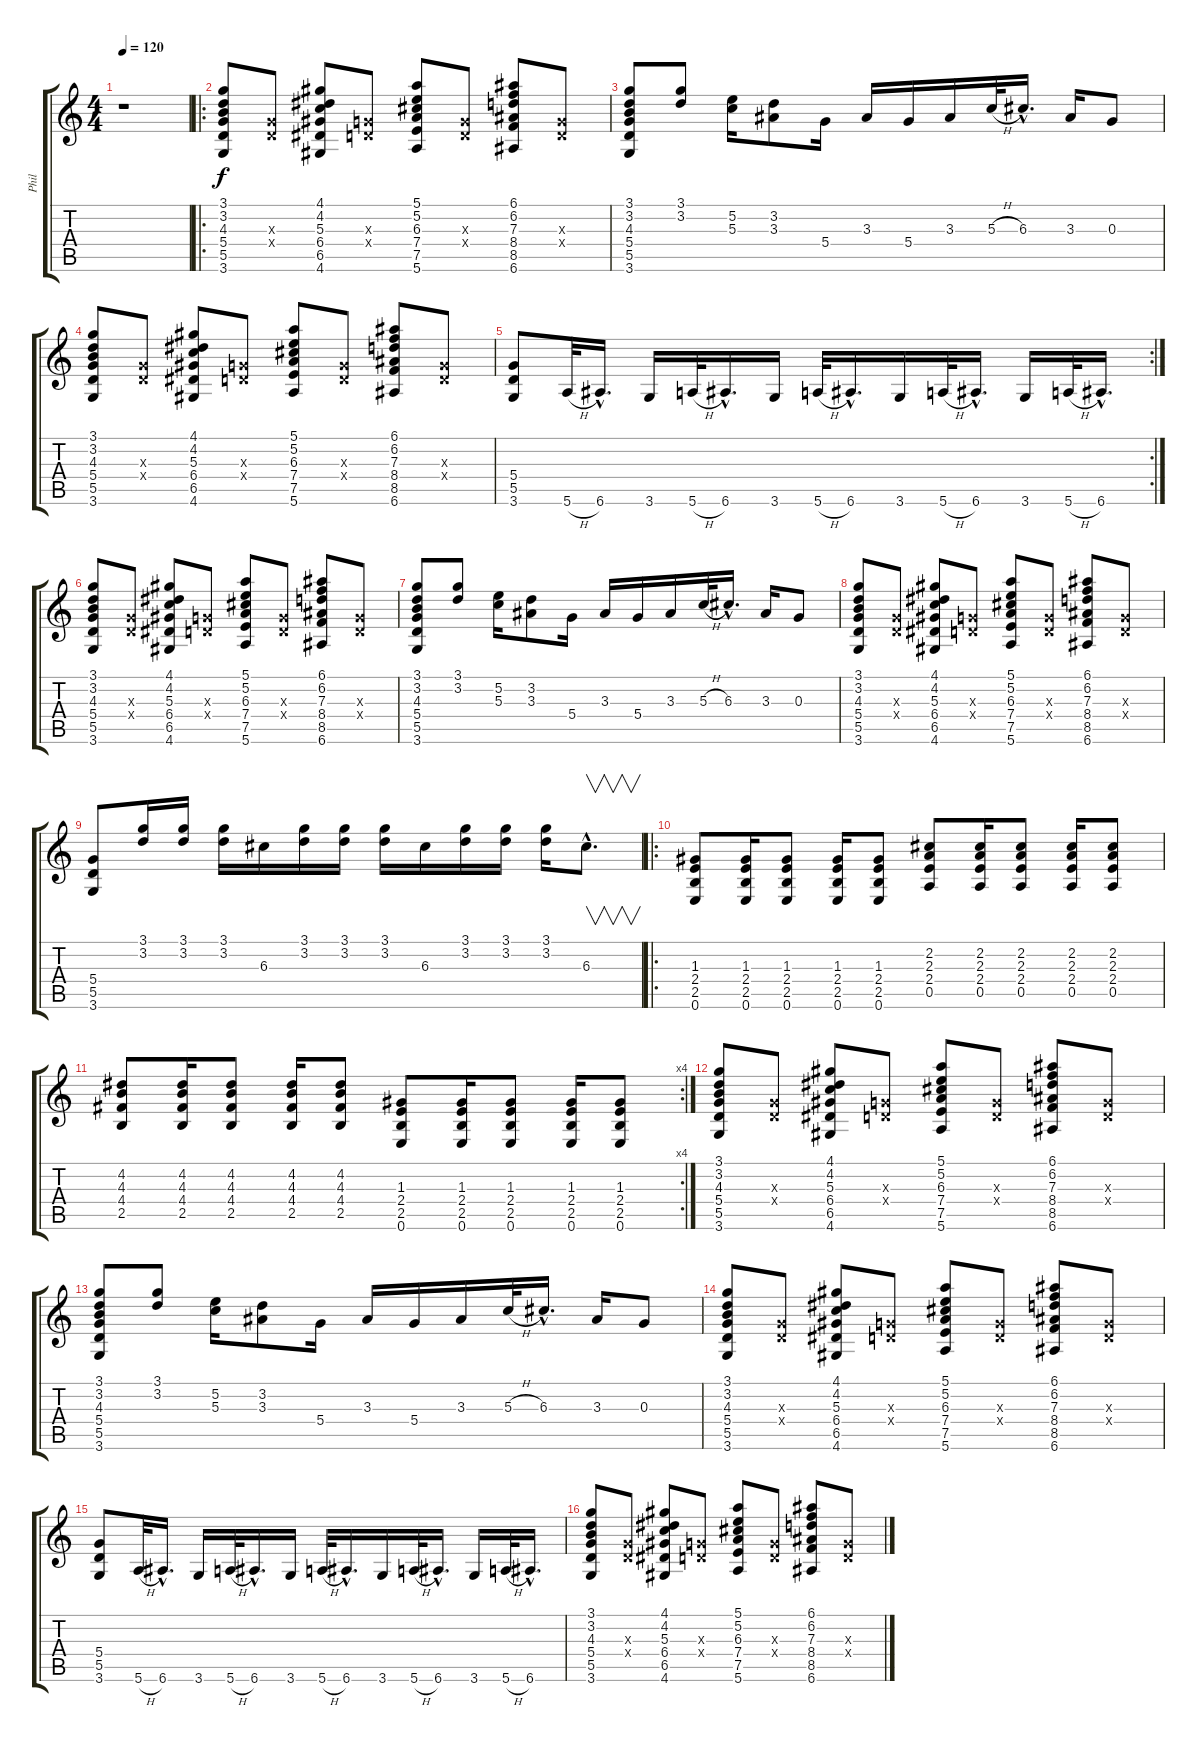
\track ("Phil" "Phil") {instrument distortionguitar}
\staff {score tabs}
\tuning (E4 B3 G3 D3 A2 E2) {hide}
\ts (4 4)
\tempo 120
\clef g2
\ks c
r.1{dy f instrument distortionguitar} |
\ro
(3.1 3.2 4.3 5.4 5.5 3.6).8 (0.3{x} 0.4{x}).8 (4.1 4.2 5.3 6.4 6.5 4.6).8 (0.3{x} 0.4{x}).8 (5.1 5.2 6.3 7.4 7.5 5.6).8 (0.3{x} 0.4{x}).8 (6.1 6.2 7.3 8.4 8.5 6.6).8 (0.3{x} 0.4{x}).8 |
(3.1 3.2 4.3 5.4 5.5 3.6).8 (3.1 3.2).8 (5.2 5.3).16 (3.2 3.3).8 5.4.16 3.3.16 5.4.16 3.3.16 5.3{h}.32 6.3{hac}.16{d} 3.3.16 0.3.8 |
(3.1 3.2 4.3 5.4 5.5 3.6).8 (0.3{x} 0.4{x}).8 (4.1 4.2 5.3 6.4 6.5 4.6).8 (0.3{x} 0.4{x}).8 (5.1 5.2 6.3 7.4 7.5 5.6).8 (0.3{x} 0.4{x}).8 (6.1 6.2 7.3 8.4 8.5 6.6).8 (0.3{x} 0.4{x}).8 |
\rc 2
(5.4 5.5 3.6).8 5.6{h}.32 6.6{hac}.16{d} 3.6.16 5.6{h}.32 6.6{hac}.16{d} 3.6.16 5.6{h}.32 6.6{hac}.16{d} 3.6.16 5.6{h}.32 6.6{hac}.16{d} 3.6.16 5.6{h}.32 6.6{hac}.16{d} |
(3.1 3.2 4.3 5.4 5.5 3.6).8 (0.3{x} 0.4{x}).8 (4.1 4.2 5.3 6.4 6.5 4.6).8 (0.3{x} 0.4{x}).8 (5.1 5.2 6.3 7.4 7.5 5.6).8 (0.3{x} 0.4{x}).8 (6.1 6.2 7.3 8.4 8.5 6.6).8 (0.3{x} 0.4{x}).8 |
(3.1 3.2 4.3 5.4 5.5 3.6).8 (3.1 3.2).8 (5.2 5.3).16 (3.2 3.3).8 5.4.16 3.3.16 5.4.16 3.3.16 5.3{h}.32 6.3{hac}.16{d} 3.3.16 0.3.8 |
(3.1 3.2 4.3 5.4 5.5 3.6).8 (0.3{x} 0.4{x}).8 (4.1 4.2 5.3 6.4 6.5 4.6).8 (0.3{x} 0.4{x}).8 (5.1 5.2 6.3 7.4 7.5 5.6).8 (0.3{x} 0.4{x}).8 (6.1 6.2 7.3 8.4 8.5 6.6).8 (0.3{x} 0.4{x}).8 |
(5.4 5.5 3.6).8 (3.1 3.2).16 (3.1 3.2).16 (3.1 3.2).16 6.3.16 (3.1 3.2).16 (3.1 3.2).16 (3.1 3.2).16 6.3.16 (3.1 3.2).16 (3.1 3.2).16 (3.1 3.2).16 6.3{hac}.8{v d} |
\ro
(1.3 2.4 2.5 0.6).8 (1.3 2.4 2.5 0.6).16 (1.3 2.4 2.5 0.6).8 (1.3 2.4 2.5 0.6).16 (1.3 2.4 2.5 0.6).8 (2.2 2.3 2.4 0.5).8 (2.2 2.3 2.4 0.5).16 (2.2 2.3 2.4 0.5).8 (2.2 2.3 2.4 0.5).16 (2.2 2.3 2.4 0.5).8 |
\rc 4
(4.2 4.3 4.4 2.5).8 (4.2 4.3 4.4 2.5).16 (4.2 4.3 4.4 2.5).8 (4.2 4.3 4.4 2.5).16 (4.2 4.3 4.4 2.5).8 (1.3 2.4 2.5 0.6).8 (1.3 2.4 2.5 0.6).16 (1.3 2.4 2.5 0.6).8 (1.3 2.4 2.5 0.6).16 (1.3 2.4 2.5 0.6).8 |
(3.1 3.2 4.3 5.4 5.5 3.6).8 (0.3{x} 0.4{x}).8 (4.1 4.2 5.3 6.4 6.5 4.6).8 (0.3{x} 0.4{x}).8 (5.1 5.2 6.3 7.4 7.5 5.6).8 (0.3{x} 0.4{x}).8 (6.1 6.2 7.3 8.4 8.5 6.6).8 (0.3{x} 0.4{x}).8 |
(3.1 3.2 4.3 5.4 5.5 3.6).8 (3.1 3.2).8 (5.2 5.3).16 (3.2 3.3).8 5.4.16 3.3.16 5.4.16 3.3.16 5.3{h}.32 6.3{hac}.16{d} 3.3.16 0.3.8 |
(3.1 3.2 4.3 5.4 5.5 3.6).8 (0.3{x} 0.4{x}).8 (4.1 4.2 5.3 6.4 6.5 4.6).8 (0.3{x} 0.4{x}).8 (5.1 5.2 6.3 7.4 7.5 5.6).8 (0.3{x} 0.4{x}).8 (6.1 6.2 7.3 8.4 8.5 6.6).8 (0.3{x} 0.4{x}).8 |
(5.4 5.5 3.6).8 5.6{h}.32 6.6{hac}.16{d} 3.6.16 5.6{h}.32 6.6{hac}.16{d} 3.6.16 5.6{h}.32 6.6{hac}.16{d} 3.6.16 5.6{h}.32 6.6{hac}.16{d} 3.6.16 5.6{h}.32 6.6{hac}.16{d} |
(3.1 3.2 4.3 5.4 5.5 3.6).8 (0.3{x} 0.4{x}).8 (4.1 4.2 5.3 6.4 6.5 4.6).8 (0.3{x} 0.4{x}).8 (5.1 5.2 6.3 7.4 7.5 5.6).8 (0.3{x} 0.4{x}).8 (6.1 6.2 7.3 8.4 8.5 6.6).8 (0.3{x} 0.4{x}).8
